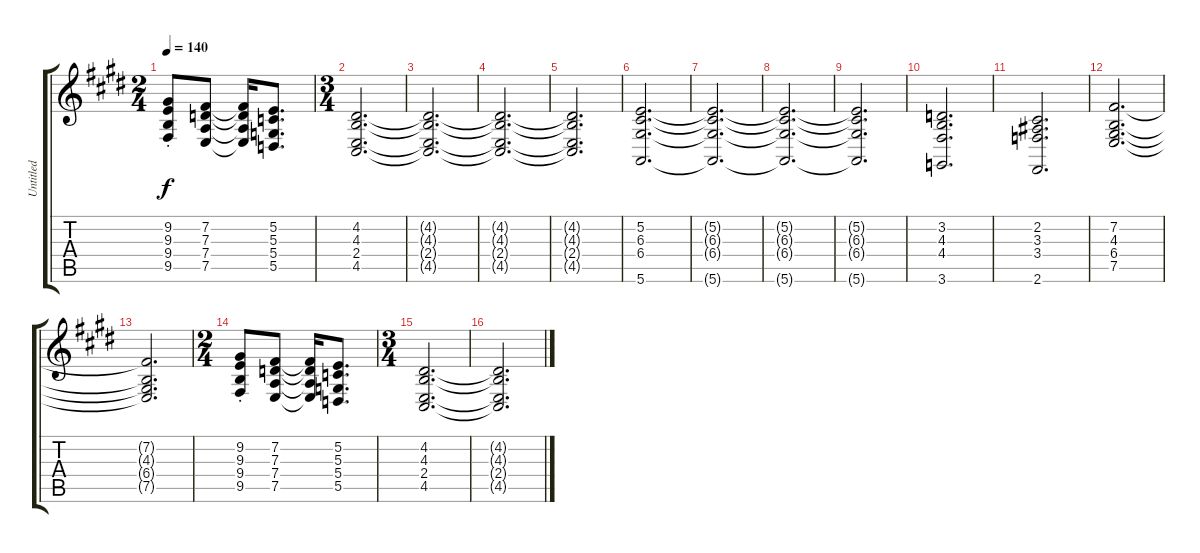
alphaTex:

\track ("Untitled" "Untitled") {instrument electricpiano1}
\staff {score tabs}
\tuning (E4 B3 G3 D3 A2 E2) {hide}
\ts (2 4)
\tempo 140
\clef g2
\ks e
(9.2{st} 9.3{st} 9.4{st} 9.5{st}).8{dy f} (7.2 7.3 7.4 7.5).8 (7.2{t} 7.3{t} 7.4{t} 7.5{t}).16 (5.2 5.3 5.4 5.5).8{d} |
\ts (3 4)
\ks c#minor
(4.2 4.3 2.4 4.5).2{d} |
(4.2{t} 4.3{t} 2.4{t} 4.5{t}).2{d} |
\ks e
(4.2{t} 4.3{t} 2.4{t} 4.5{t}).2{d} |
\ks c#minor
(4.2{t} 4.3{t} 2.4{t} 4.5{t}).2{d} |
(5.2 6.3 6.4 5.6).2{d} |
\ks e
(5.2{t} 6.3{t} 6.4{t} 5.6{t}).2{d} |
\ks c#minor
(5.2{t} 6.3{t} 6.4{t} 5.6{t}).2{d} |
(5.2{t} 6.3{t} 6.4{t} 5.6{t}).2{d} |
\ks e
(3.2 4.3 4.4 3.6).2{d} |
\ks c#minor
(2.2 3.3 3.4 2.6).2{d} |
(7.2 4.3 6.4 7.5).2{d} |
\ks e
(7.2{t} 4.3{t} 6.4{t} 7.5{t}).2{d} |
\ts (2 4)
\ks c#minor
(9.2{st} 9.3{st} 9.4{st} 9.5{st}).8 (7.2 7.3 7.4 7.5).8 (7.2{t} 7.3{t} 7.4{t} 7.5{t}).16 (5.2 5.3 5.4 5.5).8{d} |
\ts (3 4)
\ks e
(4.2 4.3 2.4 4.5).2{d} |
\ks c#minor
(4.2{t} 4.3{t} 2.4{t} 4.5{t}).2{d}
